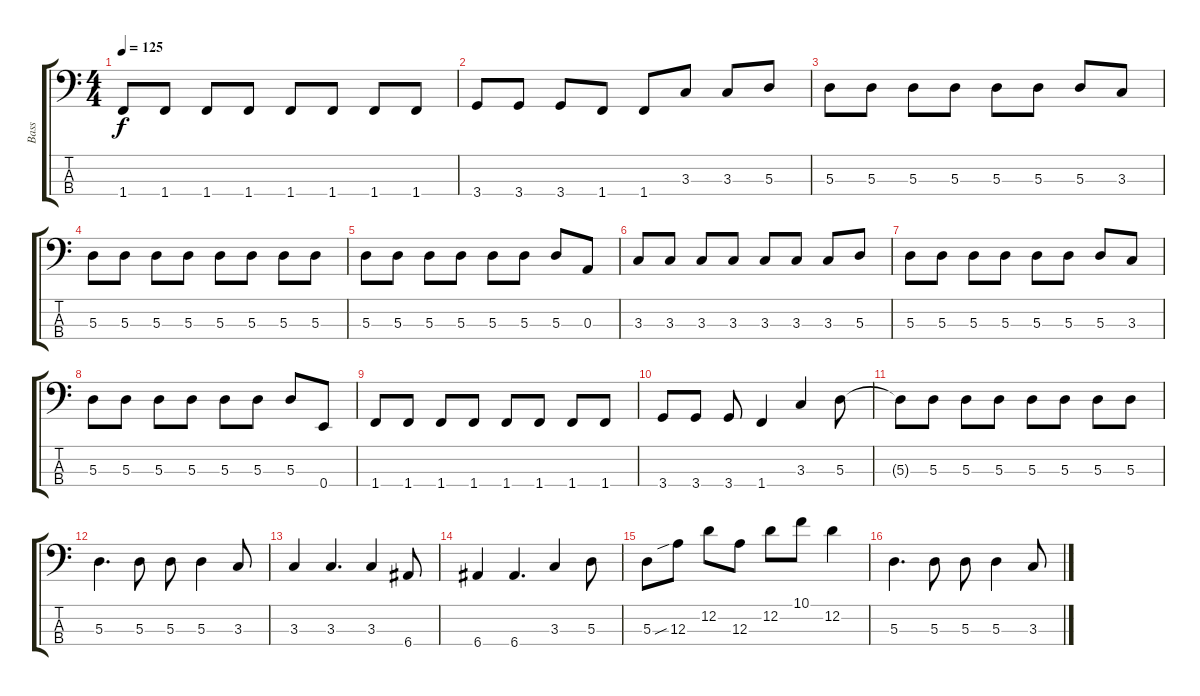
\track ("Bass" "Bass") {instrument electricbassfinger}
\staff {score tabs}
\tuning (G2 D2 A1 E1) {hide}
\ts (4 4)
\tempo 125
\clef f4
\ks c
1.4.8{dy f} 1.4.8 1.4.8 1.4.8 1.4.8 1.4.8 1.4.8 1.4.8 |
3.4.8 3.4.8 3.4.8 1.4.8 1.4.8 3.3.8 3.3.8 5.3.8 |
5.3.8 5.3.8 5.3.8 5.3.8 5.3.8 5.3.8 5.3.8 3.3.8 |
5.3.8 5.3.8 5.3.8 5.3.8 5.3.8 5.3.8 5.3.8 5.3.8 |
5.3.8 5.3.8 5.3.8 5.3.8 5.3.8 5.3.8 5.3.8 0.3.8 |
3.3.8 3.3.8 3.3.8 3.3.8 3.3.8 3.3.8 3.3.8 5.3.8 |
5.3.8 5.3.8 5.3.8 5.3.8 5.3.8 5.3.8 5.3.8 3.3.8 |
5.3.8 5.3.8 5.3.8 5.3.8 5.3.8 5.3.8 5.3.8 0.4.8 |
1.4.8 1.4.8 1.4.8 1.4.8 1.4.8 1.4.8 1.4.8 1.4.8 |
3.4.8 3.4.8 3.4.8 1.4.4 3.3.4 5.3.8 |
5.3{t}.8 5.3.8 5.3.8 5.3.8 5.3.8 5.3.8 5.3.8 5.3.8 |
5.3.4{d} 5.3.8 5.3.8 5.3.4 3.3.8 |
3.3.4 3.3.4{d} 3.3.4 6.4.8 |
6.4.4 6.4.4{d} 3.3.4 5.3.8 |
5.3.8 12.3{sib}.8 12.2.8 12.3.8 12.2.8 10.1.8 12.2.4 |
5.3.4{d} 5.3.8 5.3.8 5.3.4 3.3.8
